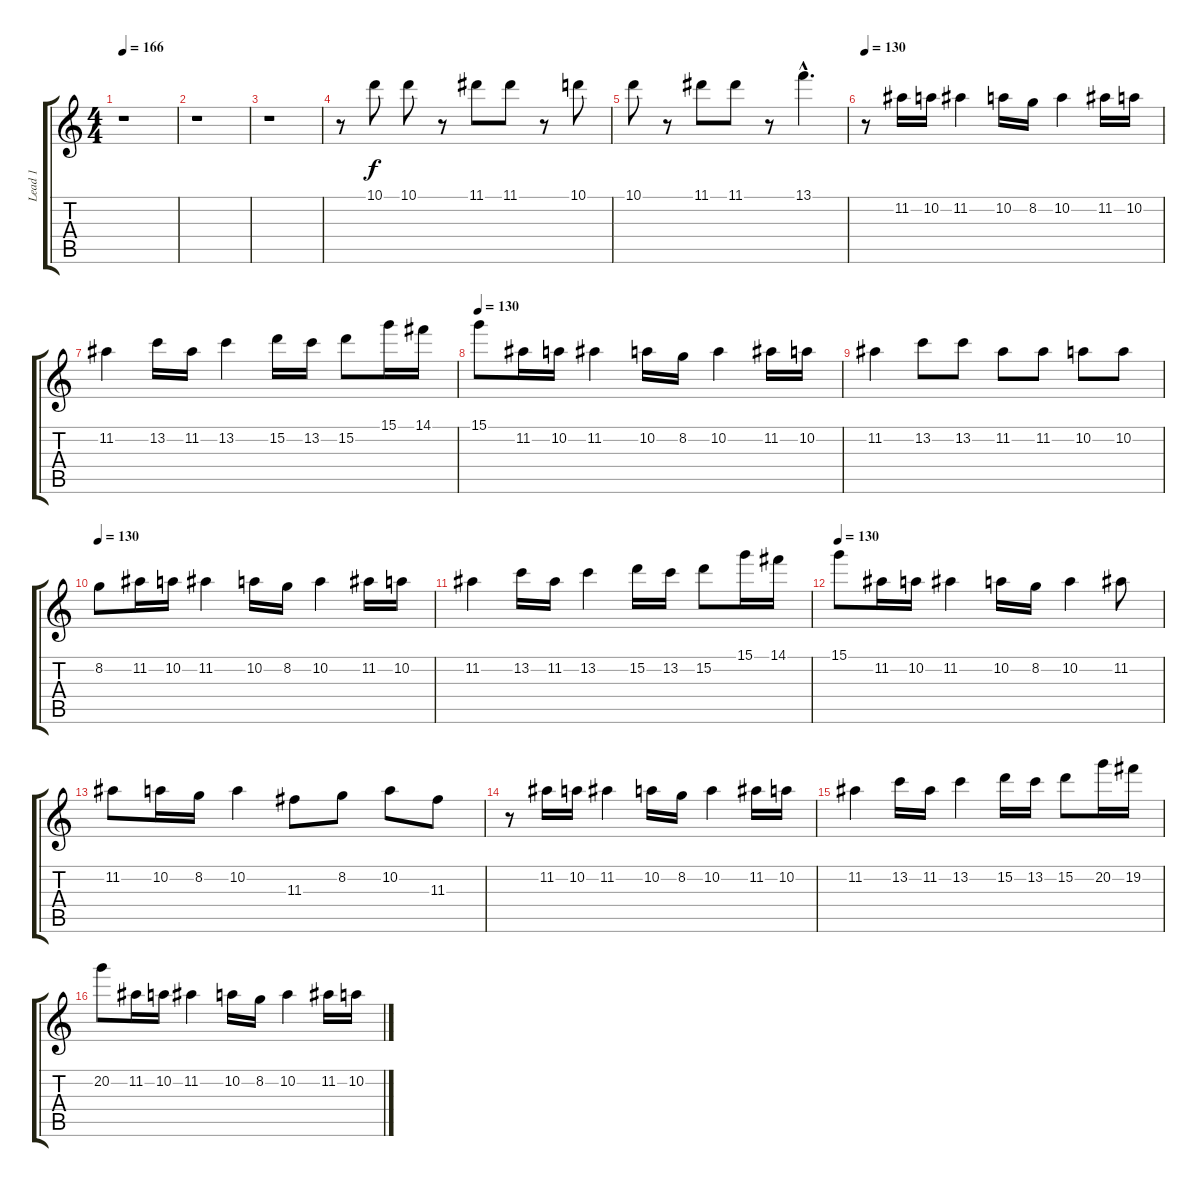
\track ("Lead 1" "Lead 1") {instrument overdrivenguitar}
\staff {score tabs}
\tuning (E4 B3 G3 D3 A2 E2) {hide}
\ts (4 4)
\tempo 166
\clef g2
\ks c
r.1{dy f} |
r.1 |
r.1 |
r.8 10.1.8 10.1.8 r.8 11.1.8 11.1.8 r.8 10.1.8 |
10.1.8 r.8 11.1.8 11.1.8 r.8 13.1{hac}.4{d} |
\section ("" "")
\tempo 130
r.8 11.2.16 10.2.16 11.2.4 10.2.16 8.2.16 10.2.4 11.2.16 10.2.16 |
11.2.4 13.2.16 11.2.16 13.2.4 15.2.16 13.2.16 15.2.8 15.1.16 14.1.16 |
\tempo 130
15.1.8 11.2.16 10.2.16 11.2.4 10.2.16 8.2.16 10.2.4 11.2.16 10.2.16 |
11.2.4 13.2.8 13.2.8 11.2.8 11.2.8 10.2.8 10.2.8 |
\tempo 130
8.2.8 11.2.16 10.2.16 11.2.4 10.2.16 8.2.16 10.2.4 11.2.16 10.2.16 |
11.2.4 13.2.16 11.2.16 13.2.4 15.2.16 13.2.16 15.2.8 15.1.16 14.1.16 |
\tempo 130
15.1.8 11.2.16 10.2.16 11.2.4 10.2.16 8.2.16 10.2.4 11.2.8 |
11.2.8 10.2.16 8.2.16 10.2.4 11.3.8 8.2.8 10.2.8 11.3.8 |
\section ("" "")
r.8 11.2.16 10.2.16 11.2.4 10.2.16 8.2.16 10.2.4 11.2.16 10.2.16 |
11.2.4 13.2.16 11.2.16 13.2.4 15.2.16 13.2.16 15.2.8 20.2.16 19.2.16 |
20.2.8 11.2.16 10.2.16 11.2.4 10.2.16 8.2.16 10.2.4 11.2.16 10.2.16
